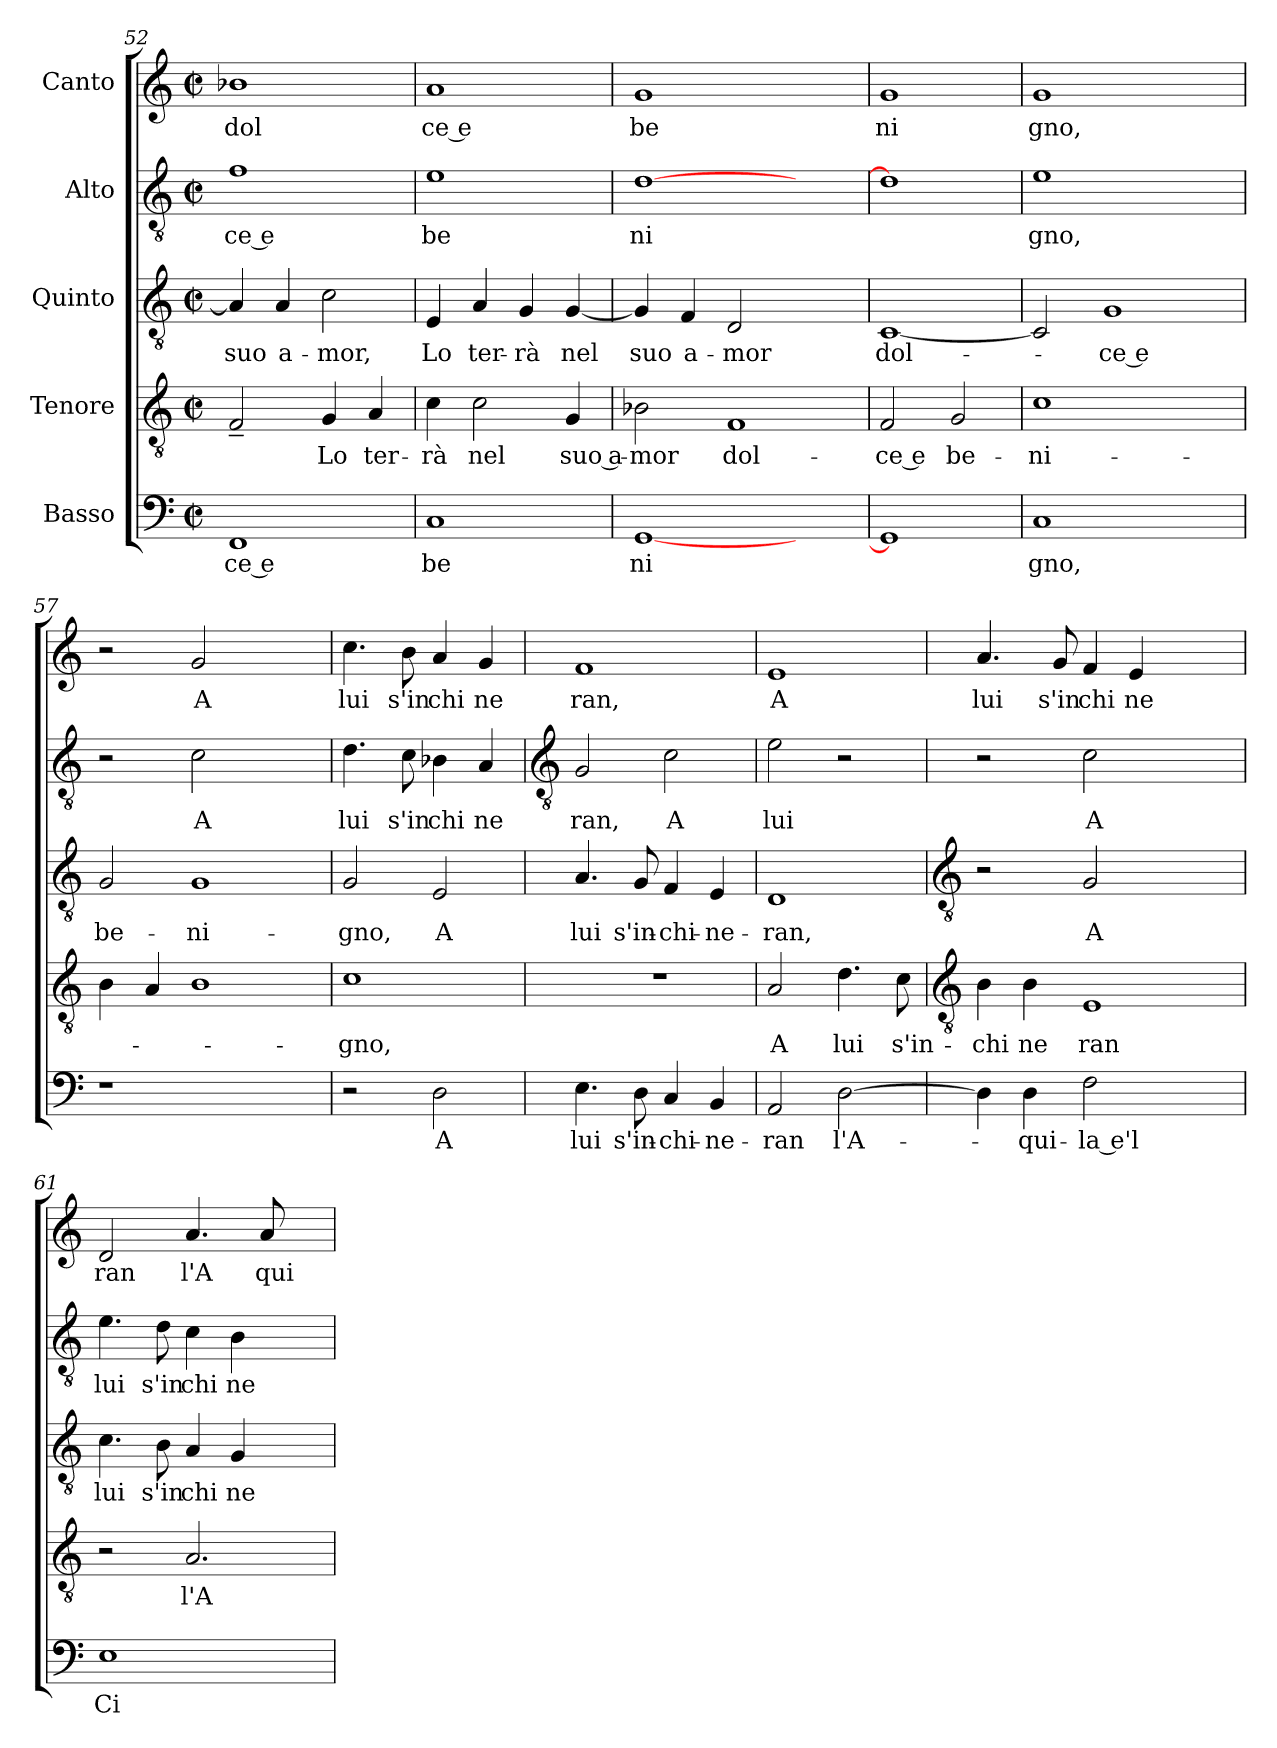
**kern	**text	**kern	**text	**kern	**text	**kern	**text	**kern	**text
*part5	*part5	*part4	*part4	*part3	*part3	*part2	*part2	*part1	*part1
*staff5	*staff5	*staff4	*staff4	*staff3	*staff3	*staff2	*staff2	*staff1	*staff1
*I"Basso	*	*I"Tenore	*	*I"Quinto	*	*I"Alto	*	*I"Canto	*
!!LO:LB:g=z
*clefF4	*	*clefGv2	*	*clefGv2	*	*clefGv2	*	*clefG2	*
*k[]	*	*k[]	*	*k[]	*	*k[]	*	*k[]	*
*C:	*	*C:	*	*C:	*	*C:	*	*C:	*
*M2/2	*	*M2/2	*	*M2/2	*	*M2/2	*	*M2/2	*
*met(c|)	*	*met(c|)	*	*met(c|)	*	*met(c|)	*	*met(c|)	*
=52A	=52A	=52A	=52A	=52A	=52A	=52A	=52A	=52A	=52A
!	!LO:LY:b	!	!	!	!LO:LY:b	!	!LO:LY:b	!	!LO:LY:b
1FF	ce e	2F~/	.	4A/]	suo	1f	ce e	1b-X	dol
!	!	!	!	!	!LO:LY:b	!	!	!	!
.	.	.	.	4A/	a-	.	.	.	.
!	!	!	!LO:LY:b	!	!LO:LY:b	!	!	!	!
.	.	4G/	Lo	2c\	-mor,	.	.	.	.
!	!	!	!LO:LY:b	!	!	!	!	!	!
.	.	4A/	ter-	.	.	.	.	.	.
=53A	=53A	=53A	=53A	=53A	=53A	=53A	=53A	=53A	=53A
!	!LO:LY:b	!	!LO:LY:b	!	!LO:LY:b	!	!LO:LY:b	!	!LO:LY:b
1C	be	4c\	-rà	4E/	Lo	1e	be	1a	ce e
!	!	!	!LO:LY:b	!	!LO:LY:b	!	!	!	!
.	.	2c\	nel	4A/	ter-	.	.	.	.
!	!	!	!	!	!LO:LY:b	!	!	!	!
.	.	.	.	4G/	-rà	.	.	.	.
!	!	!	!LO:LY:b	!	!LO:LY:b	!	!	!	!
.	.	4G/	suo a-	[4G/	nel	.	.	.	.
=54A	=54A	=54A	=54A	=54A	=54A	=54A	=54A	=54A	=54A
!	!LO:LY:b	!	!LO:LY:b	!	!LO:LY:b	!	!LO:LY:b	!	!LO:LY:b
[1GG	ni	2B-X\	-mor	4G/]	suo	[1d	ni	1g	be
!	!	!	!	!	!LO:LY:b	!	!	!	!
.	.	.	.	4F/	a-	.	.	.	.
!	!	!	!LO:LY:b	!	!LO:LY:b	!	!	!	!
.	.	1F	dol-	2D/	-mor	.	.	.	.
2ryy	.	.	.	2ryy	.	2ryy	.	2ryy	.
=55A	=55A	=55A	=55A	=55A	=55A	=55A	=55A	=55A	=55A
!	!	!	!LO:LY:b	!	!LO:LY:b	!	!	!	!LO:LY:b
1GG]	.	2F/	-ce e	[1C	dol-	1d]	.	1g	ni
!	!	!	!LO:LY:b	!	!	!	!	!	!
.	.	2G/	be-	.	.	.	.	.	.
=56A	=56A	=56A	=56A	=56A	=56A	=56A	=56A	=56A	=56A
!	!LO:LY:b	!	!LO:LY:b	!	!	!	!LO:LY:b	!	!LO:LY:b
1C	gno,	1c	-ni-	2C/]	.	1e	gno,	1g	gno,
!	!	!	!	!	!LO:LY:b	!	!	!	!
.	.	.	.	1G	-ce e	.	.	.	.
2ryy	.	2ryy	.	.	.	2ryy	.	2ryy	.
=57	=57	=57	=57	=57	=57	=57	=57	=57	=57
!	!	!	!	!	!LO:LY:b	!	!	!	!
1r	.	4B\	.	2G/	be-	2r	.	2r	.
.	.	4A/	.	.	.	.	.	.	.
!	!	!	!	!	!LO:LY:b	!	!LO:LY:b	!	!LO:LY:b
.	.	1B	.	1G	-ni-	2c\	A	2g/	A
2ryy	.	.	.	.	.	2ryy	.	2ryy	.
=58	=58	=58	=58	=58	=58	=58	=58	=58	=58
!	!	!	!LO:LY:b	!	!LO:LY:b	!	!LO:LY:b	!	!LO:LY:b
2r	.	1c	-gno,	2G/	-gno,	4.d\	lui	4.cc\	lui
!	!	!	!	!	!	!	!LO:LY:b	!	!LO:LY:b
.	.	.	.	.	.	8c\	s'in	8b\	s'in
!	!LO:LY:b	!	!	!	!LO:LY:b	!	!LO:LY:b	!	!LO:LY:b
2D\	A	.	.	2E/	A	4B-X\	chi	4a/	chi
!	!	!	!	!	!	!	!LO:LY:b	!	!LO:LY:b
.	.	.	.	.	.	4A/	ne	4g/	ne
!!LO:LB:g=z
=59	=59	=59	=59	=59	=59	=59	=59	=59	=59
*	*	*	*	*	*	*clefGv2	*	*	*
!	!LO:LY:b	!	!	!	!LO:LY:b	!	!LO:LY:b	!	!LO:LY:b
4.E\	lui	1r	.	4.A/	lui	2G/	ran,	1f	ran,
!	!LO:LY:b	!	!	!	!LO:LY:b	!	!	!	!
8D\	s'in-	.	.	8G/	s'in-	.	.	.	.
!	!LO:LY:b	!	!	!	!LO:LY:b	!	!LO:LY:b	!	!
4C/	-chi-	.	.	4F/	-chi-	2c\	A	.	.
!	!LO:LY:b	!	!	!	!LO:LY:b	!	!	!	!
4BB/	-ne-	.	.	4E/	-ne-	.	.	.	.
!!LO:LB:g=z
=60	=60	=60	=60	=60	=60	=60	=60	=60	=60
!	!LO:LY:b	!	!LO:LY:b	!	!LO:LY:b	!	!LO:LY:b	!	!LO:LY:b
2AA/	-ran	2A/	A	1D	-ran,	2e\	lui	1e	A
!	!LO:LY:b	!	!LO:LY:b	!	!	!	!	!	!
[2D\	l'A-	4.d\	lui	.	.	2r	.	.	.
!	!	!	!LO:LY:b	!	!	!	!	!	!
.	.	8c\	s'in-	.	.	.	.	.	.
!!LO:LB:g=z
=60A	=60A	=60A	=60A	=60A	=60A	=60A	=60A	=60A	=60A
*	*	*clefGv2	*	*clefGv2	*	*	*	*	*
!	!	!	!LO:LY:b	!	!	!	!	!	!LO:LY:b
4D\]	.	4B\	-chi	2r	.	2r	.	4.a/	lui
!	!LO:LY:b	!	!LO:LY:b	!	!	!	!	!	!
4D\	-qui-	4B\	ne	.	.	.	.	.	.
!	!	!	!	!	!	!	!	!	!LO:LY:b
.	.	.	.	.	.	.	.	8g/	s'in
!	!LO:LY:b	!	!LO:LY:b	!	!LO:LY:b	!	!LO:LY:b	!	!LO:LY:b
2F\	-la e'l	1E	ran	2G/	A	2c\	A	4f/	chi
!	!	!	!	!	!	!	!	!	!LO:LY:b
.	.	.	.	.	.	.	.	4e/	ne
2ryy	.	.	.	2ryy	.	2ryy	.	2ryy	.
=61A	=61A	=61A	=61A	=61A	=61A	=61A	=61A	=61A	=61A
!	!LO:LY:b	!	!	!	!LO:LY:b	!	!LO:LY:b	!	!LO:LY:b
1E	Ci-	2r	.	4.c\	lui	4.e\	lui	2d/	ran
!	!	!	!	!	!LO:LY:b	!	!LO:LY:b	!	!
.	.	.	.	8B\	s'in	8d\	s'in	.	.
!	!	!	!LO:LY:b	!	!LO:LY:b	!	!LO:LY:b	!	!LO:LY:b
.	.	2.A/	l'A	4A/	chi	4c\	chi	4.a/	l'A
!	!	!	!	!	!LO:LY:b	!	!LO:LY:b	!	!
.	.	.	.	4G/	ne	4B\	ne	.	.
!	!	!	!	!	!	!	!	!	!LO:LY:b
.	.	.	.	.	.	.	.	8a/	qui
4ryy	.	.	.	4ryy	.	4ryy	.	4ryy	.
=	=	=	=	=	=	=	=	=	=
*-	*-	*-	*-	*-	*-	*-	*-	*-	*-
